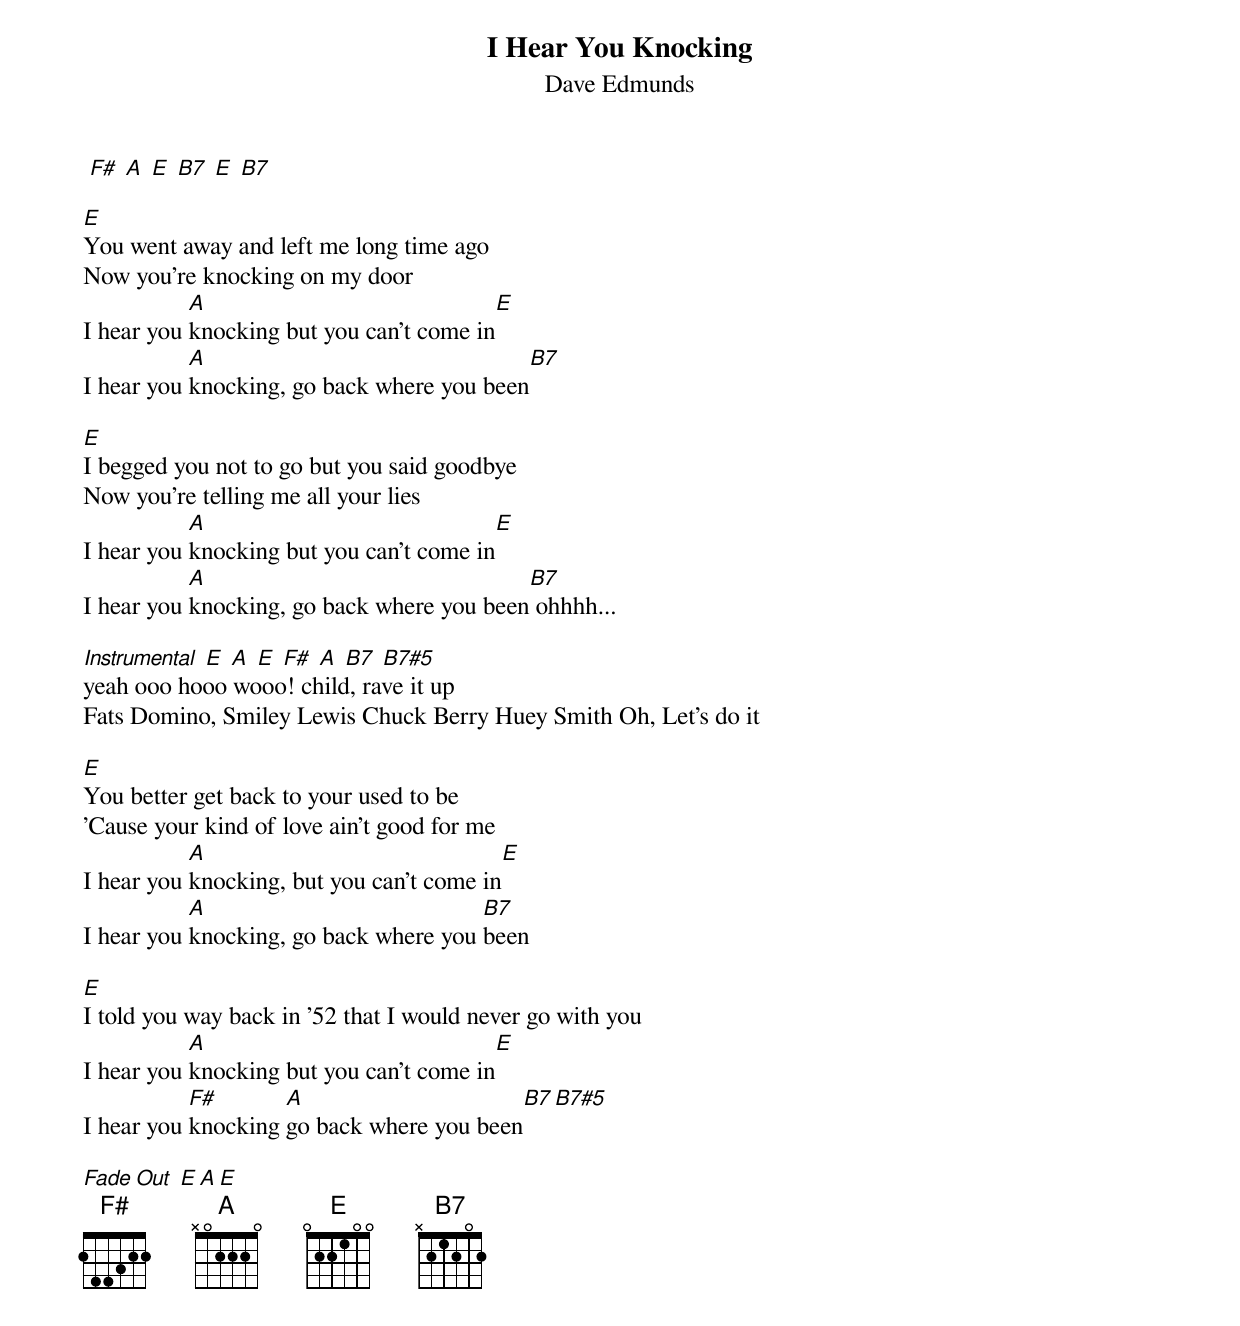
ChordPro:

{title:I Hear You Knocking}
{subtitle:Dave Edmunds}
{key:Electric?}
 [F#] [A] [E] [B7] [E] [B7]

[E]You went away and left me long time ago
Now you're knocking on my door
I hear you [A]knocking but you can't come in[E]
I hear you [A]knocking, go back where you been[B7]

[E]I begged you not to go but you said goodbye
Now you're telling me all your lies
I hear you [A]knocking but you can't come in[E]
I hear you [A]knocking, go back where you been[B7] ohhhh...

[Instrumental] [E] [A] [E] [F#] [A] [B7] [B7#5]
yeah ooo hooo wooo! child, rave it up
Fats Domino, Smiley Lewis Chuck Berry Huey Smith Oh, Let's do it

[E]You better get back to your used to be
'Cause your kind of love ain't good for me
I hear you [A]knocking, but you can't come in[E]
I hear you [A]knocking, go back where you [B7]been

[E]I told you way back in '52 that I would never go with you
I hear you [A]knocking but you can't come in[E]
I hear you [F#]knocking [A]go back where you been[B7][B7#5]

[Fade Out] [E][A][E]
